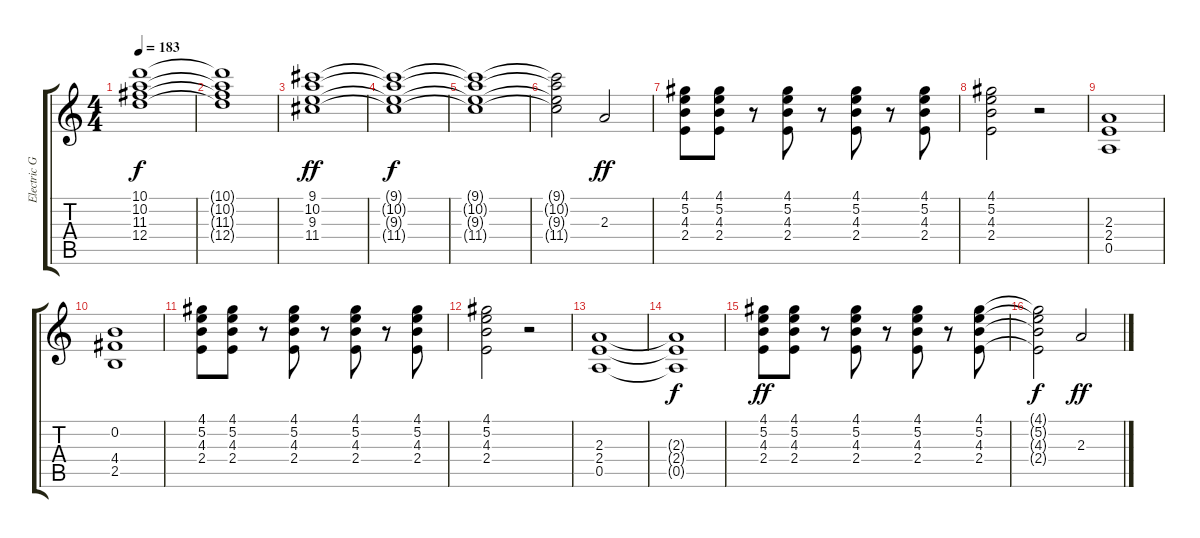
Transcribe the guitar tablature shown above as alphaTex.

\track ("Electric Guitar" "Electric G") {instrument overdrivenguitar}
\staff {score tabs}
\tuning (E4 B3 G3 D3 A2 E2) {hide}
\ts (4 4)
\tempo 183
\clef g2
\ks c
(10.1{t} 10.2{t} 11.3{t} 12.4{t}).1{dy f} |
(10.1{t} 10.2{t} 11.3{t} 12.4{t}).1 |
(9.1 10.2 9.3 11.4).1{dy ff} |
(9.1{t} 10.2{t} 9.3{t} 11.4{t}).1{dy f} |
(9.1{t} 10.2{t} 9.3{t} 11.4{t}).1 |
(9.1{t} 10.2{t} 9.3{t} 11.4{t}).2 2.3.2{dy ff} |
(4.1 5.2 4.3 2.4).8 (4.1 5.2 4.3 2.4).8 r.8 (4.1 5.2 4.3 2.4).8 r.8 (4.1 5.2 4.3 2.4).8 r.8 (4.1 5.2 4.3 2.4).8 |
(4.1 5.2 4.3 2.4).2 r.2 |
(2.3 2.4 0.5).1 |
(0.2 4.4 2.5).1 |
(4.1 5.2 4.3 2.4).8 (4.1 5.2 4.3 2.4).8 r.8 (4.1 5.2 4.3 2.4).8 r.8 (4.1 5.2 4.3 2.4).8 r.8 (4.1 5.2 4.3 2.4).8 |
(4.1 5.2 4.3 2.4).2 r.2 |
(2.3 2.4 0.5).1 |
(2.3{t} 2.4{t} 0.5{t}).1{dy f} |
(4.1 5.2 4.3 2.4).8{dy ff} (4.1 5.2 4.3 2.4).8 r.8 (4.1 5.2 4.3 2.4).8 r.8 (4.1 5.2 4.3 2.4).8 r.8 (4.1 5.2 4.3 2.4).8 |
(4.1{t} 5.2{t} 4.3{t} 2.4{t}).2{dy f} 2.3.2{dy ff}
